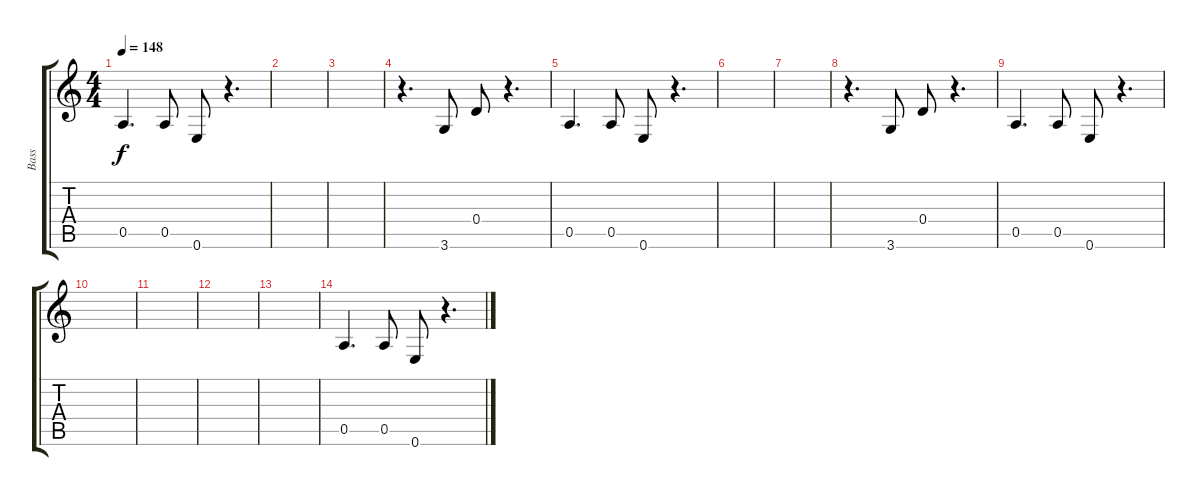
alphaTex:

\track ("Bass" "Bass") {instrument synthbass1}
\staff {score tabs}
\tuning (E4 B3 G3 D3 A2 E2) {hide}
\ts (4 4)
\tempo 148
\clef g2
\ks c
0.5.4{d dy f} 0.5.8 0.6.8 r.4{d} |
|
|
r.4{d} 3.6.8 0.4.8 r.4{d} |
0.5.4{d} 0.5.8 0.6.8 r.4{d} |
|
|
r.4{d} 3.6.8 0.4.8 r.4{d} |
0.5.4{d} 0.5.8 0.6.8 r.4{d} |
|
|
|
|
0.5.4{d} 0.5.8 0.6.8 r.4{d}
